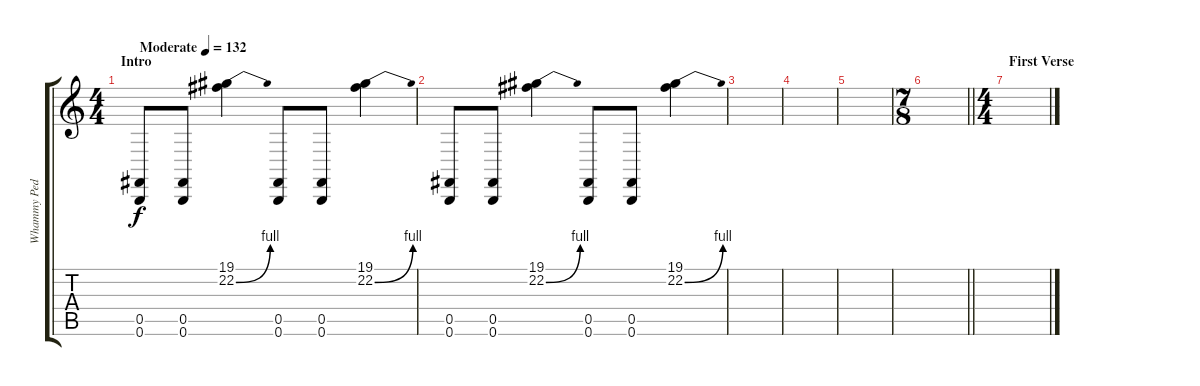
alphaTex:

\track ("Whammy Pedal" "Whammy Ped") {instrument lead2sawtooth}
\staff {score tabs}
\tuning (Db4 Ab3 E3 B2 Gb2 B1) {hide}
\ts (4 4)
\section ("" "Intro")
\tempo (132 "Moderate")
\clef g2
\ks c
(0.5 0.6).8{dy f instrument lead2sawtooth} (0.5 0.6).8 (19.1 22.2{be (bend 0 0 60 4)}).4 (0.5 0.6).8 (0.5 0.6).8 (19.1 22.2{be (bend 0 0 60 4)}).4 |
(0.5 0.6).8 (0.5 0.6).8 (19.1 22.2{be (bend 0 0 60 4)}).4 (0.5 0.6).8 (0.5 0.6).8 (19.1 22.2{be (bend 0 0 60 4)}).4 |
|
|
|
\ts (7 8)
\barLineRight lightlight
|
\ts (4 4)
\section ("" "First Verse")
